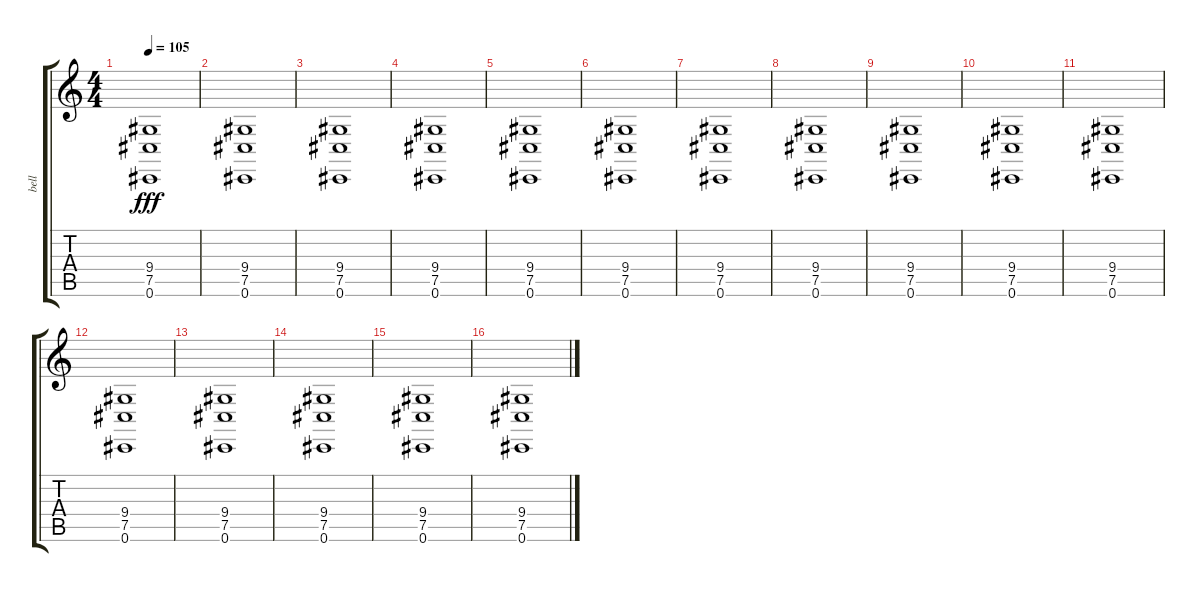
\track ("bell" "bell") {instrument tubularbells}
\staff {score tabs}
\tuning (Db4 Ab3 E3 B2 Gb2 Db2) {hide}
\ts (4 4)
\tempo 105
\tempo 70
\tempo 105
\clef g2
\ks c
(9.4 7.5 0.6).1{dy fff instrument tubularbells} |
(9.4 7.5 0.6).1 |
(9.4 7.5 0.6).1 |
(9.4 7.5 0.6).1 |
(9.4 7.5 0.6).1 |
(9.4 7.5 0.6).1 |
(9.4 7.5 0.6).1 |
(9.4 7.5 0.6).1 |
(9.4 7.5 0.6).1 |
(9.4 7.5 0.6).1 |
(9.4 7.5 0.6).1 |
(9.4 7.5 0.6).1 |
(9.4 7.5 0.6).1 |
(9.4 7.5 0.6).1 |
(9.4 7.5 0.6).1 |
(9.4 7.5 0.6).1
